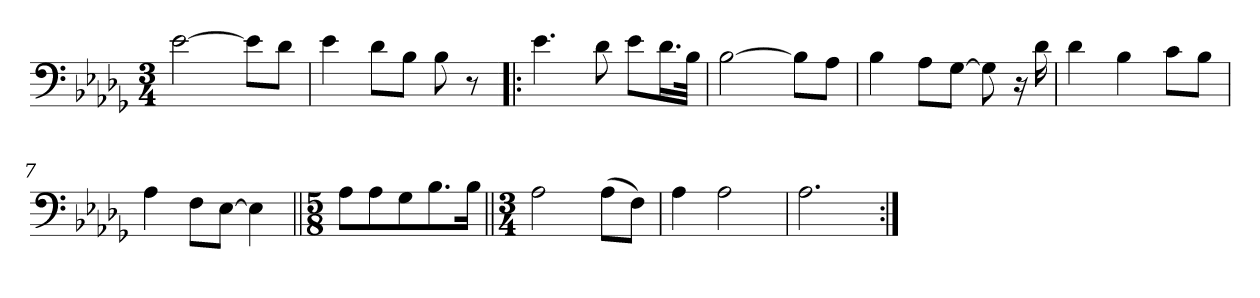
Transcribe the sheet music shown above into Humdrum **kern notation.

**kern
*part1
*staff1
*clefF4
*k[b-e-a-d-g-]
*M3/4
=1
[2e-\
8e-\L]
8d-\J
=2
4e-\
8d-\L
8B-\J
8B-\
8r
=3!|:
4.e-\
8d-\
8e-\L
16.d-\L
32B-\JJk
=4
[2B-\
8B-\L]
8A-\J
=5
4B-\
8A-\L
[8G-\J
8G-\]
16r
16d-\
=6
4d-\
4B-\
8c\L
8B-\J
=7
4A-\
8F\L
[8E-\J
4E-\]
=8||
*M5/8
8A-\L
8A-\
8G-\
8.B-\
16B-\Jk
=9||
*M3/4
2A-\
(8A-\L
8F\J)
=10
4A-\
2A-\
=11
2.A-\
=:|!
*-
